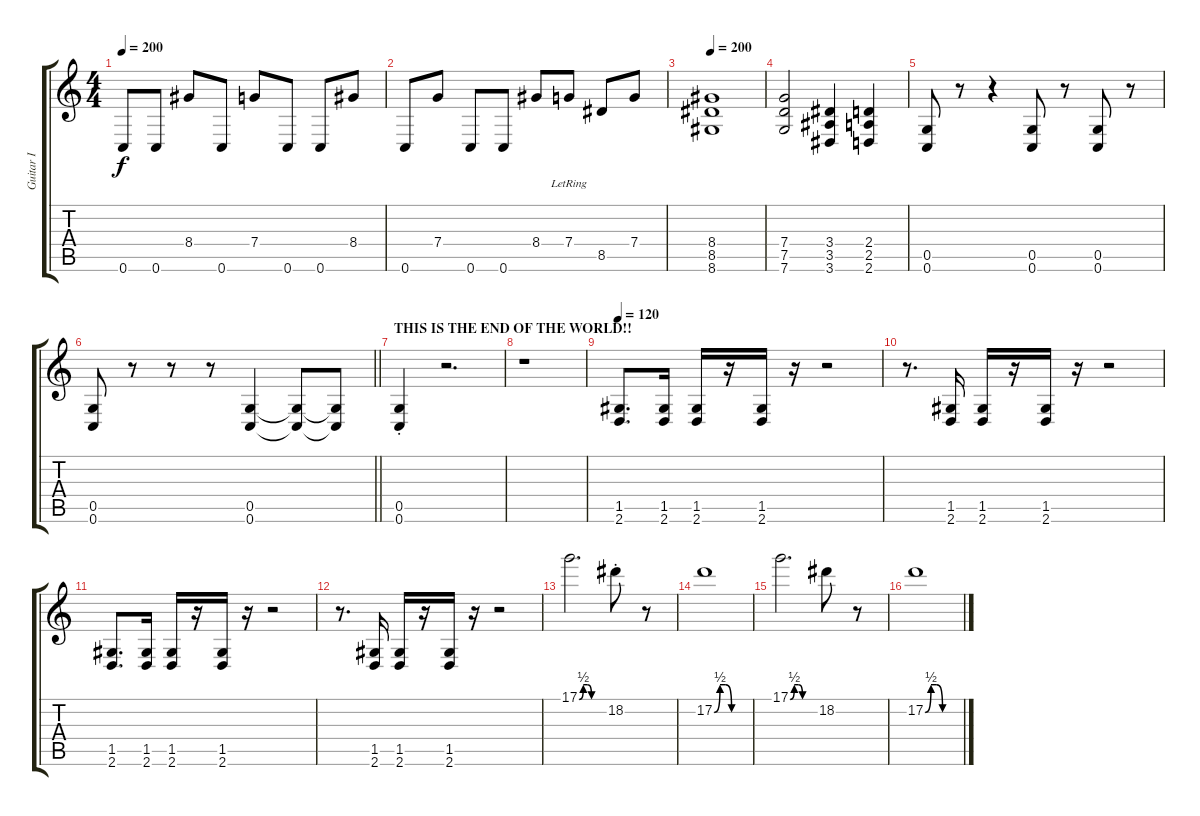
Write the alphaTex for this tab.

\track ("Guitar I" "Guitar I") {instrument distortionguitar}
\staff {score tabs}
\tuning (D4 A3 F3 C3 G2 C2) {hide}
\ts (4 4)
\tempo 200
\clef g2
\ks c
0.6.8{dy f} 0.6.8 8.4.8 0.6.8 7.4.8 0.6.8 0.6.8 8.4.8 |
0.6.8 7.4.8 0.6.8 0.6.8 8.4.8 7.4{lr}.8 8.5.8 7.4.8 |
\tempo 200
(8.4 8.5 8.6).1 |
(7.4 7.5 7.6).2 (3.4 3.5 3.6).4 (2.4 2.5 2.6).4 |
(0.5 0.6).8 r.8 r.4 (0.5 0.6).8 r.8 (0.5 0.6).8 r.8 |
\barLineRight lightlight
(0.5 0.6).8 r.8 r.8 r.8 (0.5 0.6).4 (0.5{t} 0.6{t}).8 (0.5{t} 0.6{t}).8 |
\section ("" "THIS IS THE END OF THE WORLD!!")
(0.5{st} 0.6{st}).4 r.2{d} |
r.1 |
\tempo 120
(1.5 2.6).8{d} (1.5 2.6).16 (1.5 2.6).16 r.16 (1.5 2.6).16 r.16 r.2 |
r.8{d} (1.5 2.6).16 (1.5 2.6).16 r.16 (1.5 2.6).16 r.16 r.2 |
(1.5 2.6).8{d} (1.5 2.6).16 (1.5 2.6).16 r.16 (1.5 2.6).16 r.16 r.2 |
r.8{d} (1.5 2.6).16 (1.5 2.6).16 r.16 (1.5 2.6).16 r.16 r.2 |
17.1{be (custom 0 0 10 2 20 2 30 0 60 0)}.2{d} 18.2{st}.8 r.8 |
17.2{be (custom 0 0 10 2 20 2 30 0 60 0)}.1 |
17.1{be (custom 0 0 10 2 20 2 30 0 60 0)}.2{d} 18.2.8 r.8 |
17.2{be (custom 0 0 10 2 20 2 30 0 60 0)}.1
